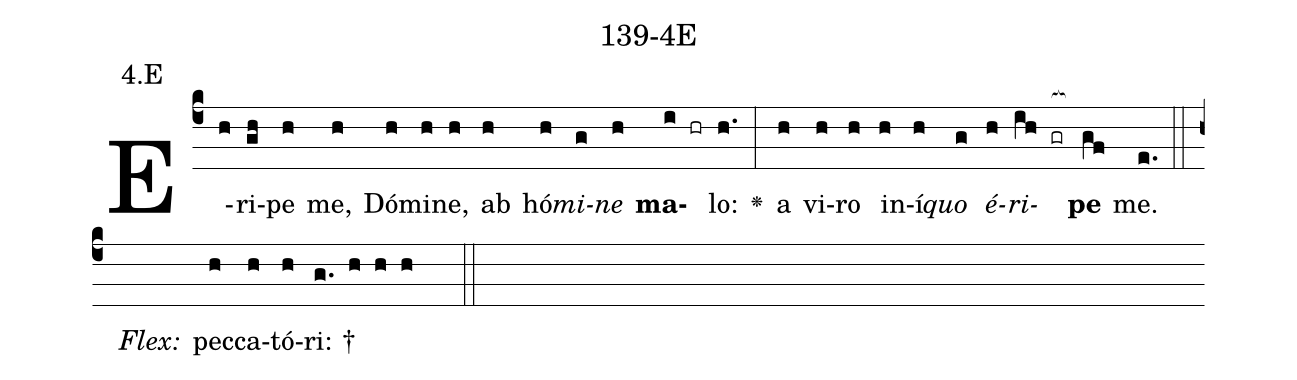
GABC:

name: 139-4E;
annotation: 4.E;
%%
(c4)E(h)ri(gh)pe(h) me,(h) Dó(h)mi(h)ne,(h) ab(h) hó(h)<i>mi</i>(g)<i>ne</i>(h) <b>ma</b>(i hr)lo:(h.) <v>\greheightstar</v>(:) a(h) vi(h)ro(h) in(h)í(h)<i>quo</i>(g) <i>é</i>(h)<i>ri</i>(ih gr[ocb:1{])<b>pe</b>(gf[ocb:0}]) me.(e.) (::)
<i>Flex:</i>()  pec(h)ca(h)tó(h)ri: †(g. h h h  ::)

%E(h) u(g) o(h) u(ih) a(gf) e.(e.) (::)
